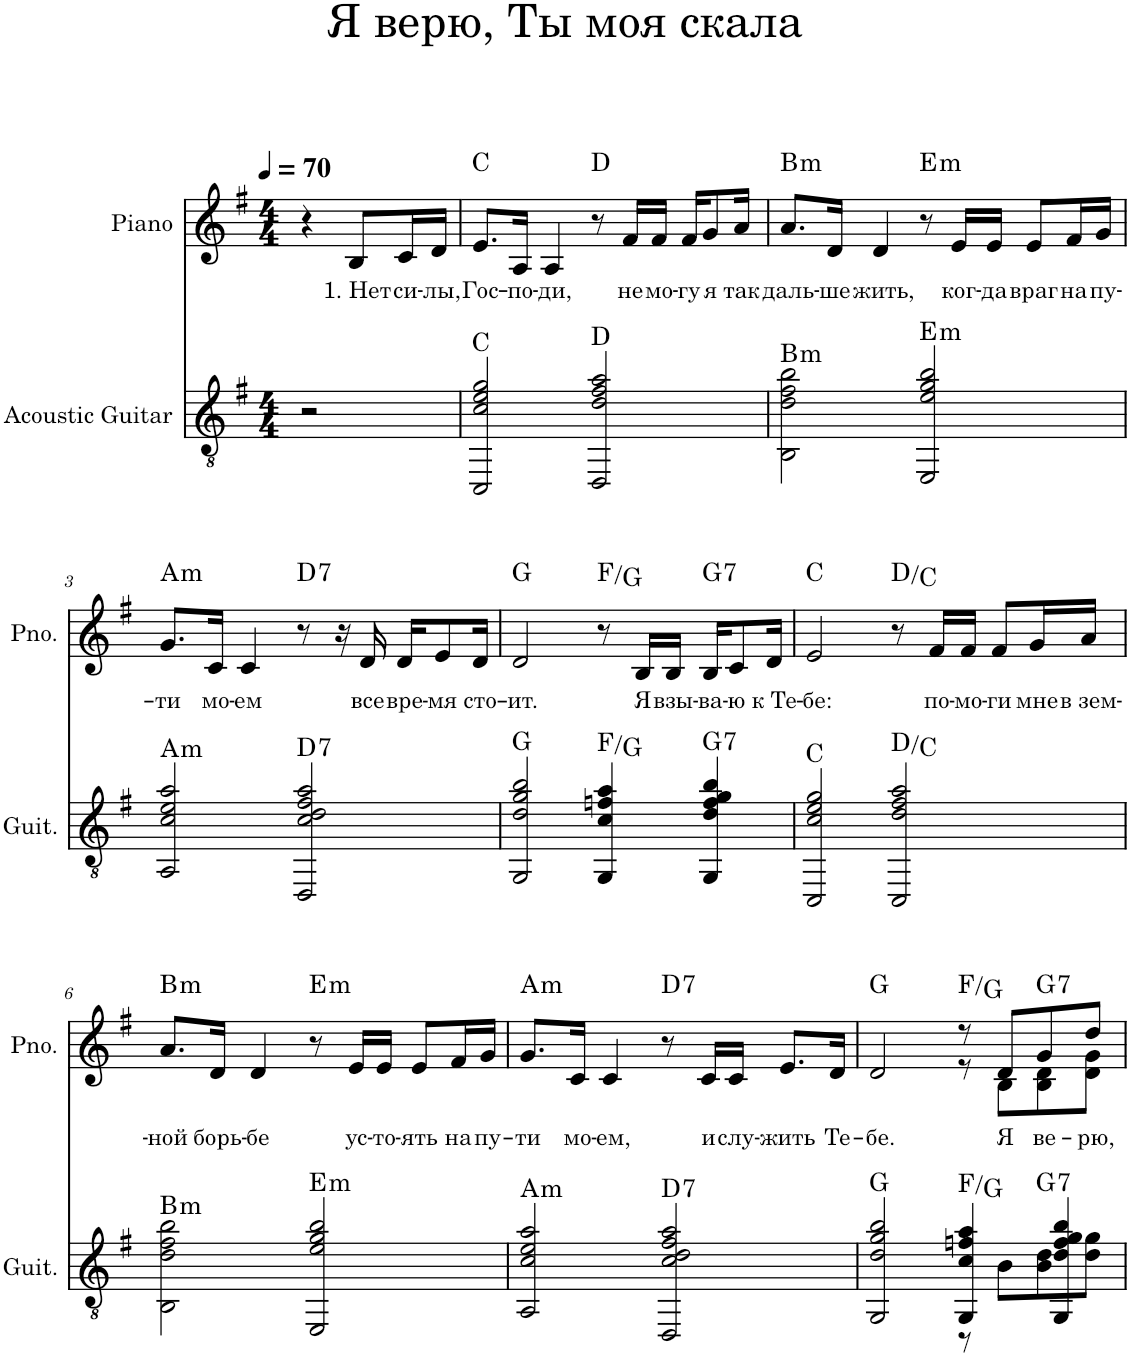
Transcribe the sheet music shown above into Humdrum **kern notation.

**kern	**harte	**kern	**text	**harte
*part2	*part2	*part1	*part1	*part1
*staff2	*	*staff1	*staff1	*
*I"Acoustic Guitar	*	*I"Piano	*	*
*I'Guit.	*	*I'Pno.	*	*
*clefGv2	*	*clefG2	*	*
*k[f#]	*	*k[f#]	*	*
*M4/4	*	*M4/4	*	*
*MM70	*	*MM70	*	*
=	=	=	=	=
2r	.	4r	.	.
!	!	!	!LO:LY:b	!
.	.	8B/L	1. Нет	.
!	!	!	!LO:LY:b	!
.	.	16c/L	си-	.
!	!	!	!LO:LY:b	!
.	.	16d/JJ	-лы,	.
=1	=1	=1	=1	=1
!	!	!	!LO:LY:b	!
2CC/ 2c/ 2e/ 2g/	C:maj	8.e/L	Гос-	C:maj
!	!	!	!LO:LY:b	!
.	.	16A/Jk	-по-	.
!	!	!	!LO:LY:b	!
.	.	4A/	-ди,	.
2DD/ 2d/ 2f#/ 2a/	D:maj	8r	.	D:maj
!	!	!	!LO:LY:b	!
.	.	16f#/LL	не	.
!	!	!	!LO:LY:b	!
.	.	16f#/JJ	мо-	.
!	!	!	!LO:LY:b	!
.	.	16f#/KL	-гу	.
!	!	!	!LO:LY:b	!
.	.	8g/	я	.
!	!	!	!LO:LY:b	!
.	.	16a/Jk	так	.
=2	=2	=2	=2	=2
!	!LO:H:kt=m	!	!LO:LY:b	!LO:H:kt=m
2BB\ 2d\ 2f#\ 2b\	B:min	8.a/L	даль-	B:min
!	!	!	!LO:LY:b	!
.	.	16d/Jk	-ше	.
!	!	!	!LO:LY:b	!
.	.	4d/	жить,	.
!	!LO:H:kt=m	!	!	!LO:H:kt=m
2EE/ 2e/ 2g/ 2b/	E:min	8r	.	E:min
!	!	!	!LO:LY:b	!
.	.	16e/LL	ког-	.
!	!	!	!LO:LY:b	!
.	.	16e/JJ	-да	.
!	!	!	!LO:LY:b	!
.	.	8e/L	враг	.
!	!	!	!LO:LY:b	!
.	.	16f#/L	на	.
!	!	!	!LO:LY:b	!
.	.	16g/JJ	пу-	.
!!LO:LB:g=z
=3	=3	=3	=3	=3
!	!LO:H:kt=m	!	!LO:LY:b	!LO:H:kt=m
2AA/ 2c/ 2e/ 2a/	A:min	8.g/L	-ти	A:min
!	!	!	!LO:LY:b	!
.	.	16c/Jk	мо-	.
!	!	!	!LO:LY:b	!
.	.	4c/	-ем	.
!	!LO:H:kt=7	!	!	!LO:H:kt=7
2DD/ 2c/ 2d/ 2f#/ 2a/	D:7	8r	.	D:7
.	.	16r	.	.
!	!	!	!LO:LY:b	!
.	.	16d/	все	.
!	!	!	!LO:LY:b	!
.	.	16d/KL	вре-	.
!	!	!	!LO:LY:b	!
.	.	8e/	-мя	.
!	!	!	!LO:LY:b	!
.	.	16d/Jk	сто-	.
=4	=4	=4	=4	=4
!	!	!	!LO:LY:b	!
2GG/ 2d/ 2g/ 2b/	G:maj	2d/	-ит.	G:maj
4GG/ 4c/ 4fn/ 4a/	F:maj/2	8r	.	F:maj/2
!	!	!	!LO:LY:b	!
.	.	16B/LL	Я	.
!	!	!	!LO:LY:b	!
.	.	16B/JJ	взы-	.
!	!LO:H:kt=7	!	!LO:LY:b	!LO:H:kt=7
4GG/ 4d/ 4f/ 4g/ 4b/	G:7	16B/KL	-ва-	G:7
!	!	!	!LO:LY:b	!
.	.	8c/	-ю	.
!	!	!	!LO:LY:b	!
.	.	16d/Jk	к Те-	.
=5	=5	=5	=5	=5
!	!	!	!LO:LY:b	!
2CC/ 2c/ 2e/ 2g/	C:maj	2e/	-бе:	C:maj
2CC/ 2d/ 2f#/ 2a/	D:maj/b7	8r	.	D:maj/b7
!	!	!	!LO:LY:b	!
.	.	16f#/LL	по-	.
!	!	!	!LO:LY:b	!
.	.	16f#/JJ	-мо-	.
!	!	!	!LO:LY:b	!
.	.	8f#/L	-ги	.
!	!	!	!LO:LY:b	!
.	.	16g/L	мне	.
!	!	!	!LO:LY:b	!
.	.	16a/JJ	в зем-	.
!!LO:LB:g=z
=6	=6	=6	=6	=6
!	!LO:H:kt=m	!	!LO:LY:b	!LO:H:kt=m
2BB\ 2d\ 2f#\ 2b\	B:min	8.a/L	-ной	B:min
!	!	!	!LO:LY:b	!
.	.	16d/Jk	борь-	.
!	!	!	!LO:LY:b	!
.	.	4d/	-бе	.
!	!LO:H:kt=m	!	!	!LO:H:kt=m
2EE/ 2e/ 2g/ 2b/	E:min	8r	.	E:min
!	!	!	!LO:LY:b	!
.	.	16e/LL	ус-	.
!	!	!	!LO:LY:b	!
.	.	16e/JJ	-то-	.
!	!	!	!LO:LY:b	!
.	.	8e/L	-ять	.
!	!	!	!LO:LY:b	!
.	.	16f#/L	на	.
!	!	!	!LO:LY:b	!
.	.	16g/JJ	пу-	.
=7	=7	=7	=7	=7
!	!LO:H:kt=m	!	!LO:LY:b	!LO:H:kt=m
2AA/ 2c/ 2e/ 2a/	A:min	8.g/L	-ти	A:min
!	!	!	!LO:LY:b	!
.	.	16c/Jk	мо-	.
!	!	!	!LO:LY:b	!
.	.	4c/	-ем,	.
!	!LO:H:kt=7	!	!	!LO:H:kt=7
2DD/ 2c/ 2d/ 2f#/ 2a/	D:7	8r	.	D:7
!	!	!	!LO:LY:b	!
.	.	16c/LL	и	.
!	!	!	!LO:LY:b	!
.	.	16c/JJ	слу-	.
!	!	!	!LO:LY:b	!
.	.	8.e/L	-жить	.
!	!	!	!LO:LY:b	!
.	.	16d/Jk	Те-	.
=8	=8	=8	=8	=8
*^	*	*	*	*
!	!	!	!	!LO:LY:b	!
*	*	*	*^	*	*
2GG/ 2d/ 2g/ 2b/	2ryy	G:maj	2d/	2ryy	-бе.	G:maj
4GG/ 4c/ 4fn/ 4a/	8r	F:maj/2	8r	8r	.	F:maj/2
!	!	!	!	!	!LO:LY:b	!
.	8B\L	.	8d/L	8B\L	Я	.
!	!	!LO:H:kt=7	!	!	!LO:LY:b	!LO:H:kt=7
4GG/ 4d/ 4f/ 4g/ 4b/	8B\ 8d\	G:7	8g/	8B\ 8d\	ве-	G:7
!	!	!	!	!	!LO:LY:b	!
.	8d\ 8g\J	.	8dd/J	8d\ 8g\J	-рю,	.
*v	*v	*	*	*	*	*
*	*	*v	*v	*	*
=	=	=	=	=
*-	*-	*-	*-	*-
